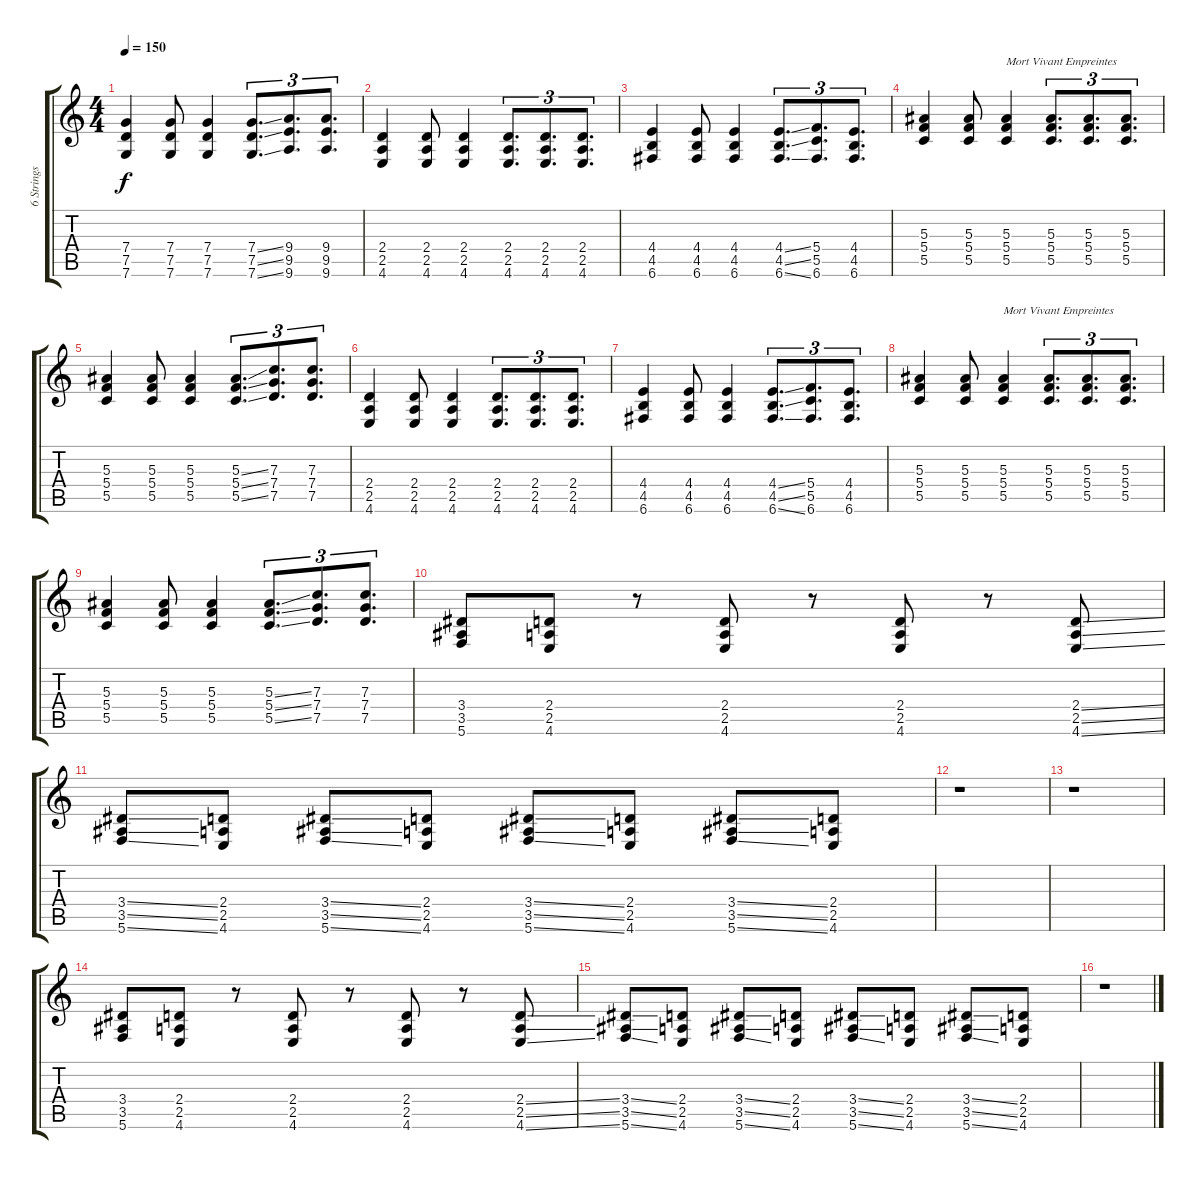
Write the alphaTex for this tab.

\track ("6 Strings Guitar Dropped C Tuning" "6 Strings ") {instrument distortionguitar}
\staff {score tabs}
\tuning (D4 A3 F3 C3 G2 C2) {hide}
\ts (4 4)
\tempo 150
\clef g2
\ks c
(7.4 7.5 7.6).4{dy f} (7.4 7.5 7.6).8 (7.4 7.5 7.6).4 (7.4{ss} 7.5{ss} 7.6{ss}).8{d tu (3 2)} (9.4 9.5 9.6).8{d tu (3 2)} (9.4 9.5 9.6).8{d tu (3 2)} |
(2.4 2.5 4.6).4 (2.4 2.5 4.6).8 (2.4 2.5 4.6).4 (2.4 2.5 4.6).8{d tu (3 2)} (2.4 2.5 4.6).8{d tu (3 2)} (2.4 2.5 4.6).8{d tu (3 2)} |
(4.4 4.5 6.6).4 (4.4 4.5 6.6).8 (4.4 4.5 6.6).4 (4.4{ss} 4.5{ss} 6.6{ss}).8{d tu (3 2)} (5.4 5.5 6.6).8{d tu (3 2)} (4.4 4.5 6.6).8{d tu (3 2)} |
(5.3 5.4 5.5).4 (5.3 5.4 5.5).8 (5.3 5.4 5.5).4{txt "Mort Vivant Empreintes"} (5.3 5.4 5.5).8{d tu (3 2)} (5.3 5.4 5.5).8{d tu (3 2)} (5.3 5.4 5.5).8{d tu (3 2)} |
(5.3 5.4 5.5).4 (5.3 5.4 5.5).8 (5.3 5.4 5.5).4 (5.3{ss} 5.4{ss} 5.5{ss}).8{d tu (3 2)} (7.3 7.4 7.5).8{d tu (3 2)} (7.3 7.4 7.5).8{d tu (3 2)} |
(2.4 2.5 4.6).4 (2.4 2.5 4.6).8 (2.4 2.5 4.6).4 (2.4 2.5 4.6).8{d tu (3 2)} (2.4 2.5 4.6).8{d tu (3 2)} (2.4 2.5 4.6).8{d tu (3 2)} |
(4.4 4.5 6.6).4 (4.4 4.5 6.6).8 (4.4 4.5 6.6).4 (4.4{ss} 4.5{ss} 6.6{ss}).8{d tu (3 2)} (5.4 5.5 6.6).8{d tu (3 2)} (4.4 4.5 6.6).8{d tu (3 2)} |
(5.3 5.4 5.5).4 (5.3 5.4 5.5).8 (5.3 5.4 5.5).4{txt "Mort Vivant Empreintes"} (5.3 5.4 5.5).8{d tu (3 2)} (5.3 5.4 5.5).8{d tu (3 2)} (5.3 5.4 5.5).8{d tu (3 2)} |
(5.3 5.4 5.5).4 (5.3 5.4 5.5).8 (5.3 5.4 5.5).4 (5.3{ss} 5.4{ss} 5.5{ss}).8{d tu (3 2)} (7.3 7.4 7.5).8{d tu (3 2)} (7.3 7.4 7.5).8{d tu (3 2)} |
(3.4 3.5 5.6).8 (2.4 2.5 4.6).8 r.8 (2.4 2.5 4.6).8 r.8 (2.4 2.5 4.6).8 r.8 (2.4{ss} 2.5{ss} 4.6{ss}).8 |
(3.4{ss} 3.5{ss} 5.6{ss}).8 (2.4 2.5 4.6).8 (3.4{ss} 3.5{ss} 5.6{ss}).8 (2.4 2.5 4.6).8 (3.4{ss} 3.5{ss} 5.6{ss}).8 (2.4 2.5 4.6).8 (3.4{ss} 3.5{ss} 5.6{ss}).8 (2.4 2.5 4.6).8 |
r.1 |
r.1 |
(3.4 3.5 5.6).8 (2.4 2.5 4.6).8 r.8 (2.4 2.5 4.6).8 r.8 (2.4 2.5 4.6).8 r.8 (2.4{ss} 2.5{ss} 4.6{ss}).8 |
(3.4{ss} 3.5{ss} 5.6{ss}).8 (2.4 2.5 4.6).8 (3.4{ss} 3.5{ss} 5.6{ss}).8 (2.4 2.5 4.6).8 (3.4{ss} 3.5{ss} 5.6{ss}).8 (2.4 2.5 4.6).8 (3.4{ss} 3.5{ss} 5.6{ss}).8 (2.4 2.5 4.6).8 |
r.1
